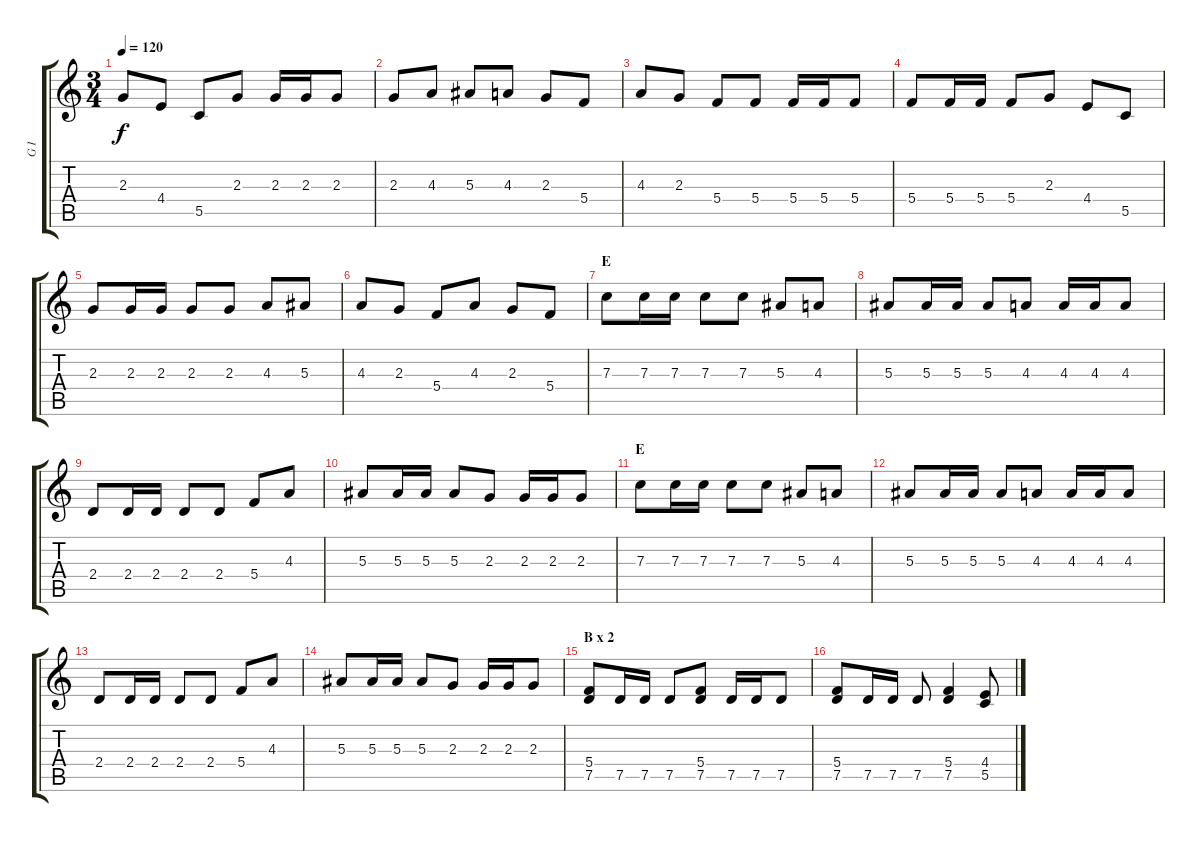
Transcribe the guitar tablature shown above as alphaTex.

\track ("G I" "G I") {instrument distortionguitar}
\staff {score tabs}
\tuning (D4 A3 F3 C3 G2 D2) {hide}
\ts (3 4)
\tempo 120
\clef g2
\ks c
2.3.8{dy f} 4.4.8 5.5.8 2.3.8 2.3.16 2.3.16 2.3.8 |
2.3.8 4.3.8 5.3.8 4.3.8 2.3.8 5.4.8 |
4.3.8 2.3.8 5.4.8 5.4.8 5.4.16 5.4.16 5.4.8 |
5.4.8 5.4.16 5.4.16 5.4.8 2.3.8 4.4.8 5.5.8 |
2.3.8 2.3.16 2.3.16 2.3.8 2.3.8 4.3.8 5.3.8 |
4.3.8 2.3.8 5.4.8 4.3.8 2.3.8 5.4.8 |
\section ("" "E")
7.3.8 7.3.16 7.3.16 7.3.8 7.3.8 5.3.8 4.3.8 |
5.3.8 5.3.16 5.3.16 5.3.8 4.3.8 4.3.16 4.3.16 4.3.8 |
2.4.8 2.4.16 2.4.16 2.4.8 2.4.8 5.4.8 4.3.8 |
5.3.8 5.3.16 5.3.16 5.3.8 2.3.8 2.3.16 2.3.16 2.3.8 |
\section ("" "E")
7.3.8 7.3.16 7.3.16 7.3.8 7.3.8 5.3.8 4.3.8 |
5.3.8 5.3.16 5.3.16 5.3.8 4.3.8 4.3.16 4.3.16 4.3.8 |
2.4.8 2.4.16 2.4.16 2.4.8 2.4.8 5.4.8 4.3.8 |
5.3.8 5.3.16 5.3.16 5.3.8 2.3.8 2.3.16 2.3.16 2.3.8 |
\section ("" "B x 2")
(5.4 7.5).8 7.5.16 7.5.16 7.5.8 (5.4 7.5).8 7.5.16 7.5.16 7.5.8 |
(5.4 7.5).8 7.5.16 7.5.16 7.5.8 (5.4 7.5).4 (4.4 5.5).8
